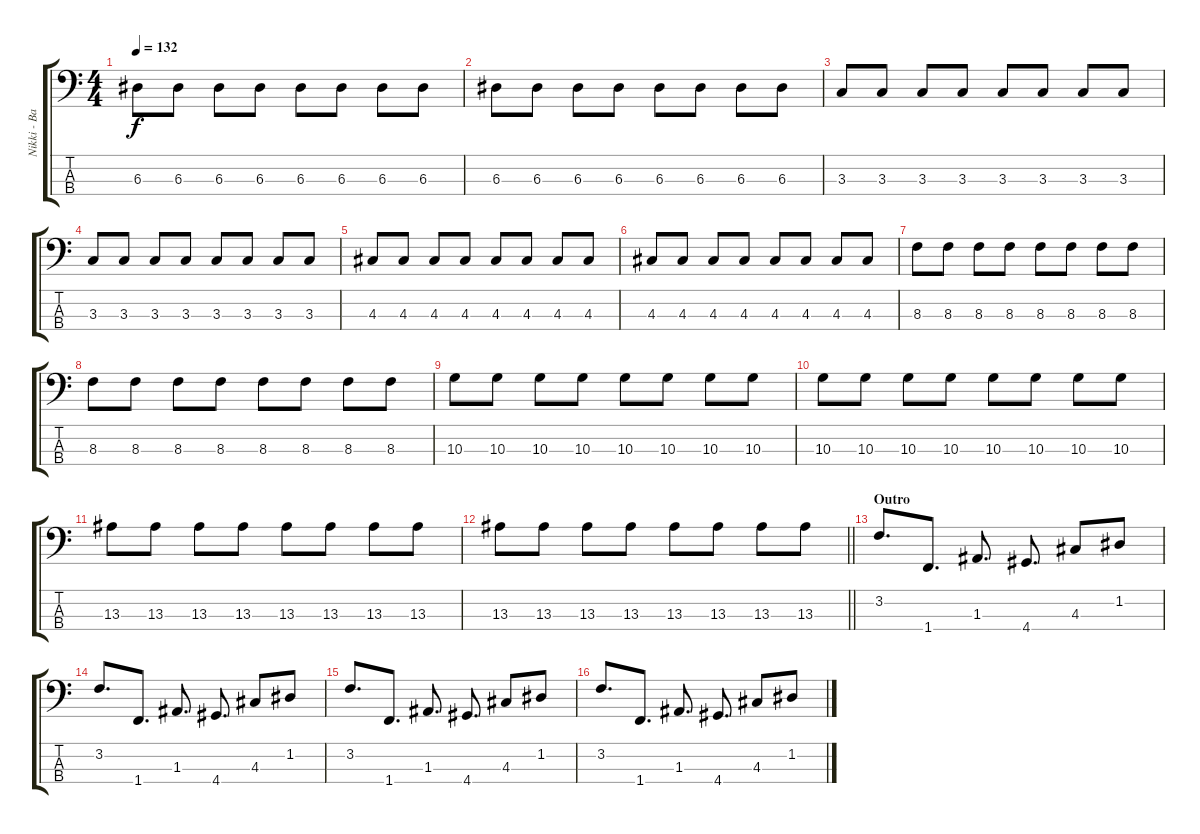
\track ("Nikki - Bass" "Nikki - Ba") {instrument electricbasspick}
\staff {score tabs}
\tuning (G2 D2 A1 E1) {hide}
\ts (4 4)
\tempo 132
\clef f4
\ks c
6.3.8{dy f} 6.3.8 6.3.8 6.3.8 6.3.8 6.3.8 6.3.8 6.3.8 |
6.3.8 6.3.8 6.3.8 6.3.8 6.3.8 6.3.8 6.3.8 6.3.8 |
3.3.8 3.3.8 3.3.8 3.3.8 3.3.8 3.3.8 3.3.8 3.3.8 |
3.3.8 3.3.8 3.3.8 3.3.8 3.3.8 3.3.8 3.3.8 3.3.8 |
4.3.8 4.3.8 4.3.8 4.3.8 4.3.8 4.3.8 4.3.8 4.3.8 |
4.3.8 4.3.8 4.3.8 4.3.8 4.3.8 4.3.8 4.3.8 4.3.8 |
8.3.8 8.3.8 8.3.8 8.3.8 8.3.8 8.3.8 8.3.8 8.3.8 |
8.3.8 8.3.8 8.3.8 8.3.8 8.3.8 8.3.8 8.3.8 8.3.8 |
10.3.8 10.3.8 10.3.8 10.3.8 10.3.8 10.3.8 10.3.8 10.3.8 |
10.3.8 10.3.8 10.3.8 10.3.8 10.3.8 10.3.8 10.3.8 10.3.8 |
13.3.8 13.3.8 13.3.8 13.3.8 13.3.8 13.3.8 13.3.8 13.3.8 |
\barLineRight lightlight
13.3.8 13.3.8 13.3.8 13.3.8 13.3.8 13.3.8 13.3.8 13.3.8 |
\section ("" "Outro")
3.2.8{d} 1.4.8{d} 1.3.8{d} 4.4.8{d} 4.3.8 1.2.8 |
3.2.8{d} 1.4.8{d} 1.3.8{d} 4.4.8{d} 4.3.8 1.2.8 |
3.2.8{d} 1.4.8{d} 1.3.8{d} 4.4.8{d} 4.3.8 1.2.8 |
3.2.8{d} 1.4.8{d} 1.3.8{d} 4.4.8{d} 4.3.8 1.2.8
